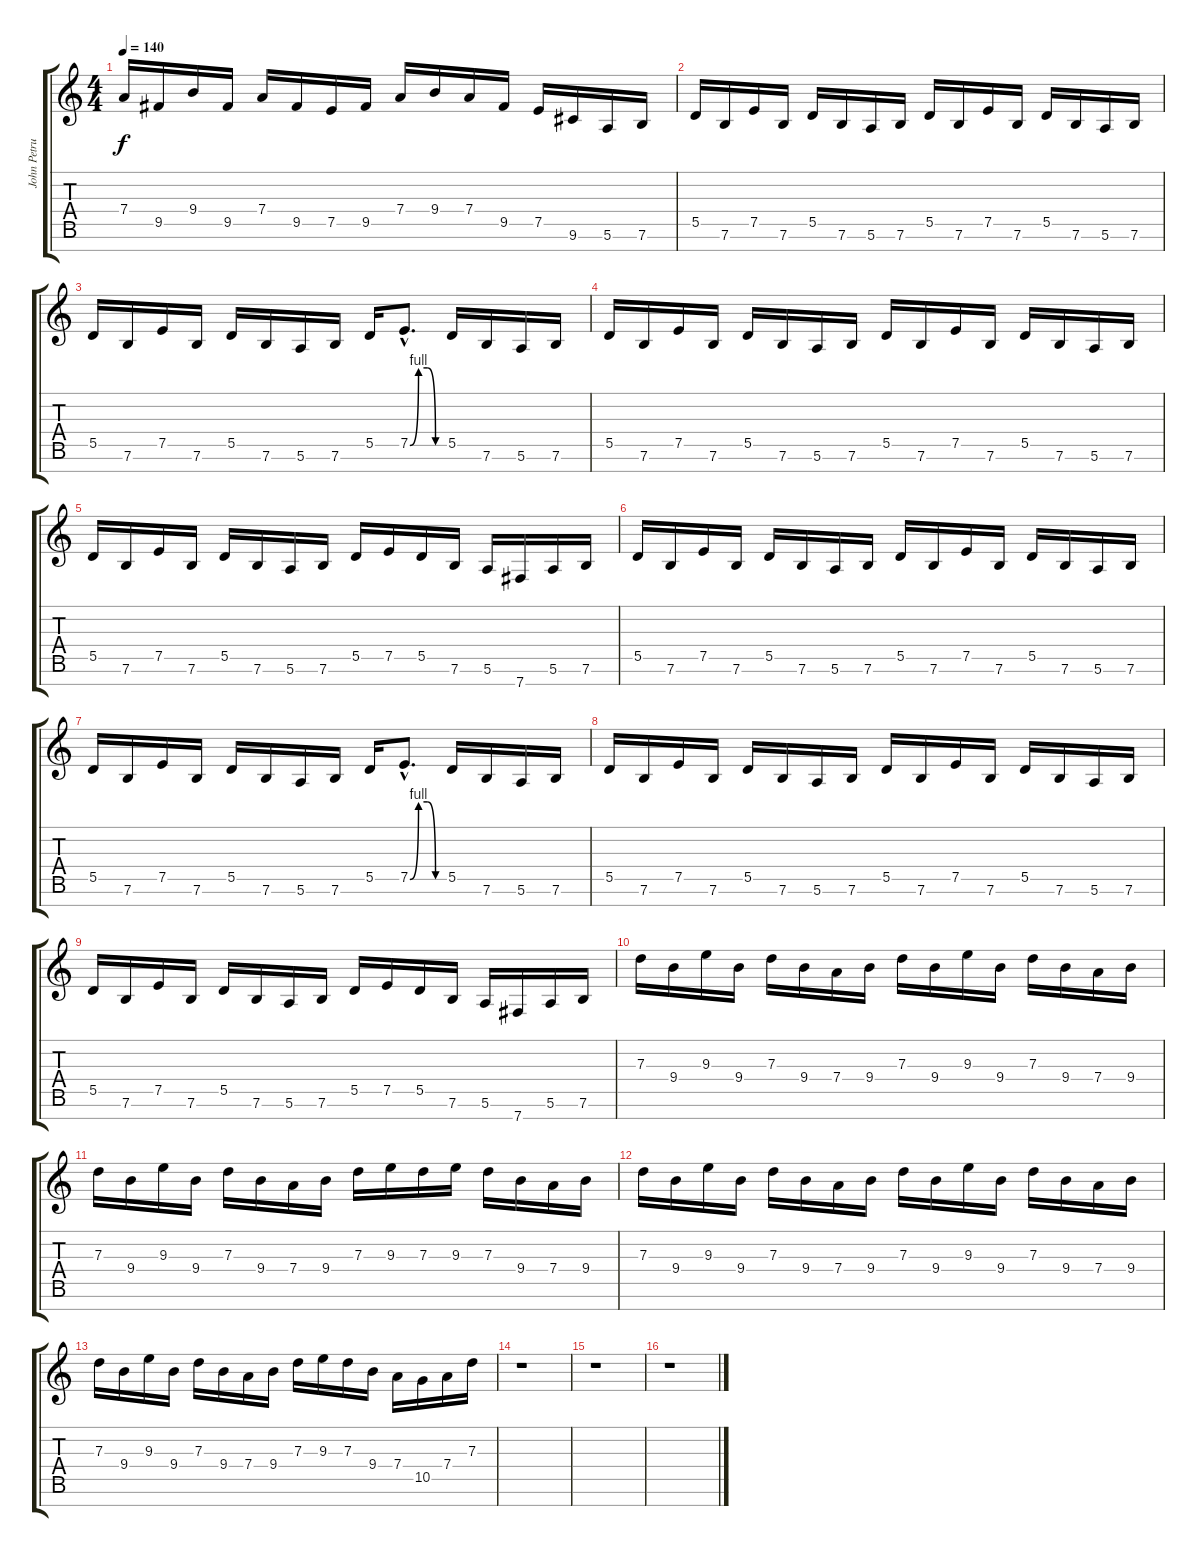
\track ("John Petrucci" "John Petru") {instrument distortionguitar}
\staff {score tabs}
\tuning (E4 B3 G3 D3 A2 E2 B1) {hide}
\ts (4 4)
\tempo 140
\clef g2
\ks c
7.4.16{dy f} 9.5.16 9.4.16 9.5.16 7.4.16 9.5.16 7.5.16 9.5.16 7.4.16 9.4.16 7.4.16 9.5.16 7.5.16 9.6.16 5.6.16 7.6.16 |
5.5.16 7.6.16 7.5.16 7.6.16 5.5.16 7.6.16 5.6.16 7.6.16 5.5.16 7.6.16 7.5.16 7.6.16 5.5.16 7.6.16 5.6.16 7.6.16 |
5.5.16 7.6.16 7.5.16 7.6.16 5.5.16 7.6.16 5.6.16 7.6.16 5.5.16 7.5{be (custom 0 0 15 4 30 4 45 0 60 0) hac}.8{d} 5.5.16 7.6.16 5.6.16 7.6.16 |
5.5.16 7.6.16 7.5.16 7.6.16 5.5.16 7.6.16 5.6.16 7.6.16 5.5.16 7.6.16 7.5.16 7.6.16 5.5.16 7.6.16 5.6.16 7.6.16 |
5.5.16 7.6.16 7.5.16 7.6.16 5.5.16 7.6.16 5.6.16 7.6.16 5.5.16 7.5.16 5.5.16 7.6.16 5.6.16 7.7.16 5.6.16 7.6.16 |
5.5.16 7.6.16 7.5.16 7.6.16 5.5.16 7.6.16 5.6.16 7.6.16 5.5.16 7.6.16 7.5.16 7.6.16 5.5.16 7.6.16 5.6.16 7.6.16 |
5.5.16 7.6.16 7.5.16 7.6.16 5.5.16 7.6.16 5.6.16 7.6.16 5.5.16 7.5{be (custom 0 0 15 4 30 4 45 0 60 0) hac}.8{d} 5.5.16 7.6.16 5.6.16 7.6.16 |
5.5.16 7.6.16 7.5.16 7.6.16 5.5.16 7.6.16 5.6.16 7.6.16 5.5.16 7.6.16 7.5.16 7.6.16 5.5.16 7.6.16 5.6.16 7.6.16 |
5.5.16 7.6.16 7.5.16 7.6.16 5.5.16 7.6.16 5.6.16 7.6.16 5.5.16 7.5.16 5.5.16 7.6.16 5.6.16 7.7.16 5.6.16 7.6.16 |
7.3.16{instrument electricguitarmuted} 9.4.16 9.3.16 9.4.16 7.3.16 9.4.16 7.4.16 9.4.16 7.3.16 9.4.16 9.3.16 9.4.16 7.3.16 9.4.16 7.4.16 9.4.16 |
7.3.16 9.4.16 9.3.16 9.4.16 7.3.16 9.4.16 7.4.16 9.4.16 7.3.16 9.3.16 7.3.16 9.3.16 7.3.16 9.4.16 7.4.16 9.4.16 |
7.3.16 9.4.16 9.3.16 9.4.16 7.3.16 9.4.16 7.4.16 9.4.16 7.3.16 9.4.16 9.3.16 9.4.16 7.3.16 9.4.16 7.4.16 9.4.16 |
7.3.16 9.4.16 9.3.16 9.4.16 7.3.16 9.4.16 7.4.16 9.4.16 7.3.16 9.3.16 7.3.16 9.4.16 7.4.16 10.5.16 7.4.16 7.3.16 |
r.1 |
r.1 |
r.1
